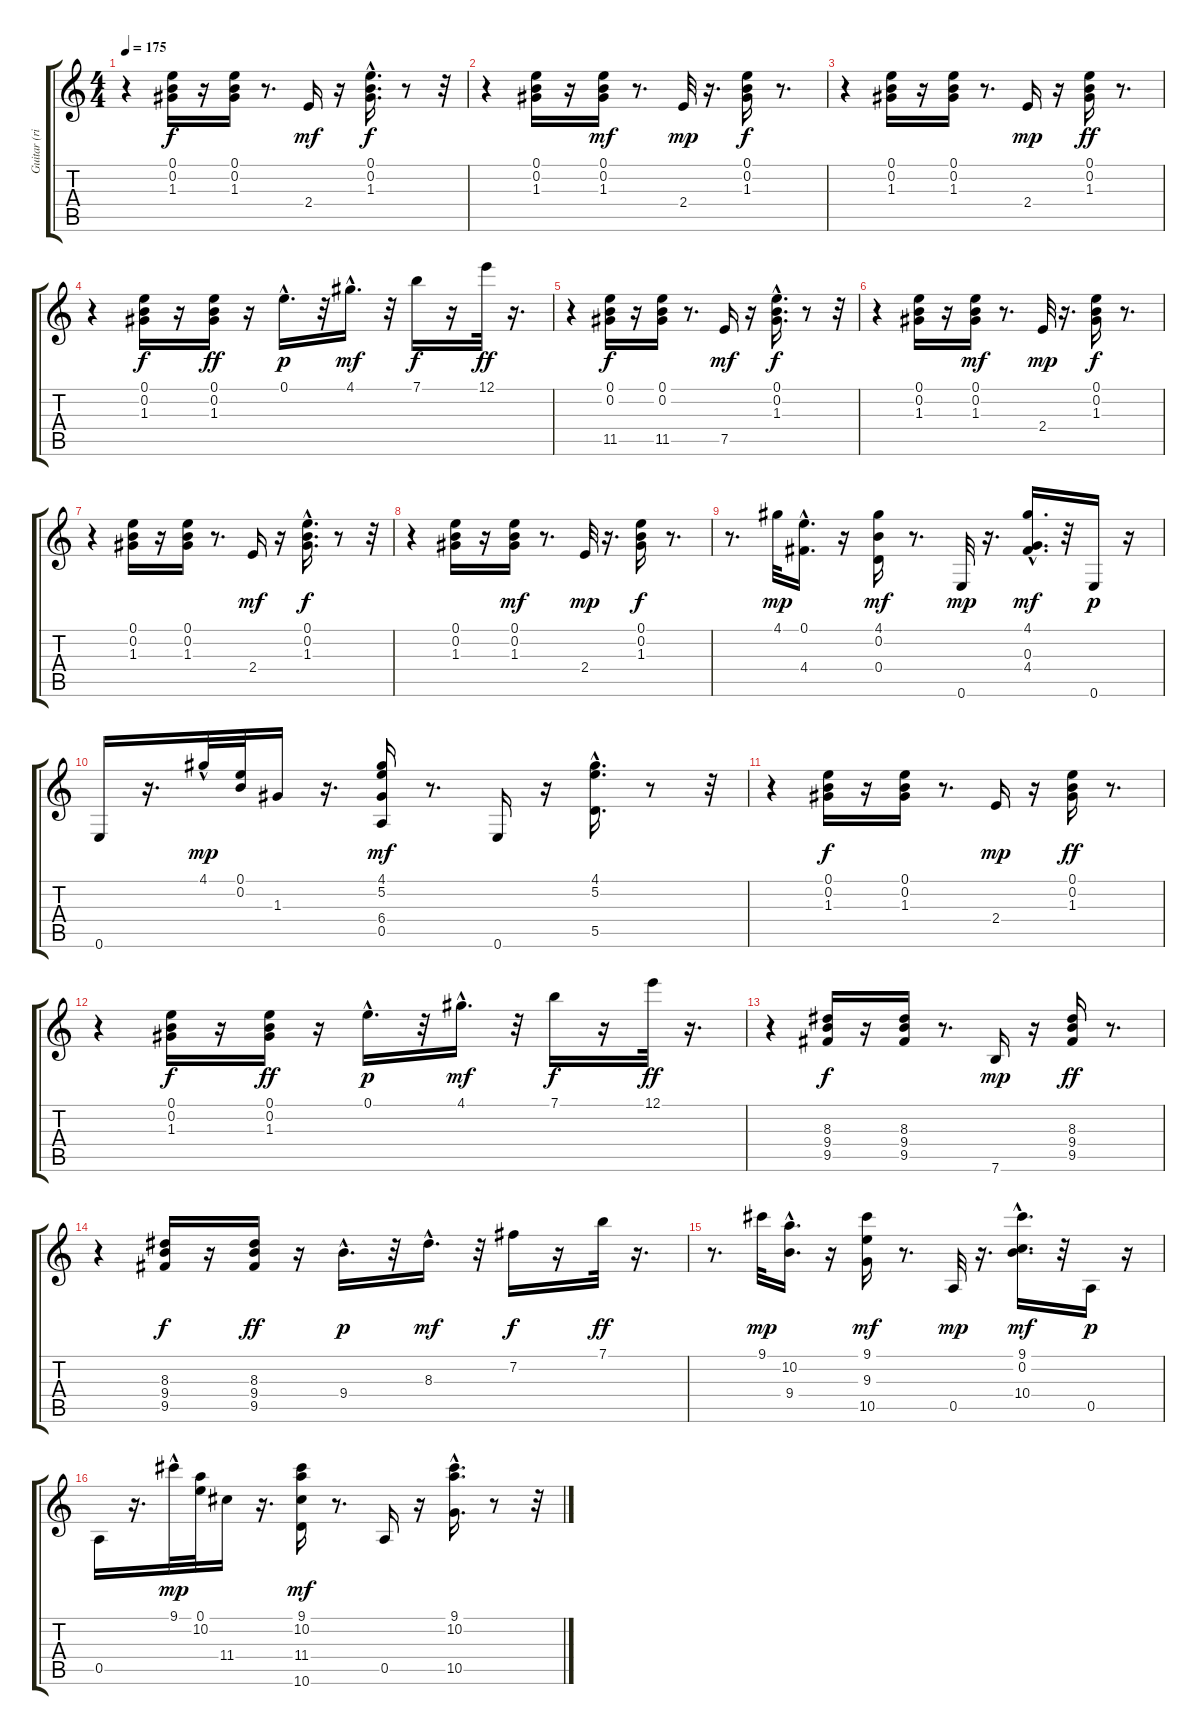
\track ("Guitar (ritm)" "Guitar (ri") {instrument electricguitarjazz}
\staff {score tabs}
\tuning (E4 B3 G3 D3 A2 E2) {hide}
\ts (4 4)
\tempo 175
\clef g2
\ks c
r.4{dy f} (0.1 0.2 1.3).16 r.16 (0.1 0.2 1.3).16 r.8{d} 2.4.16{dy mf} r.16 (0.1{hac} 0.2{hac} 1.3{hac}).16{d dy f} r.8 r.32 |
r.4 (0.1 0.2 1.3).16 r.16 (0.1 0.2 1.3).16{dy mf} r.8{d} 2.4.32{dy mp} r.16{d} (0.1 0.2 1.3).16{dy f} r.8{d} |
r.4 (0.1 0.2 1.3).16 r.16 (0.1 0.2 1.3).16 r.8{d} 2.4.16{dy mp} r.16 (0.1 0.2 1.3).16{dy ff} r.8{d} |
r.4 (0.1 0.2 1.3).16{dy f} r.16 (0.1 0.2 1.3).16{dy ff} r.16 0.1{hac}.16{d dy p} r.32 4.1{hac}.16{d dy mf} r.32 7.1.16{dy f} r.16 12.1.32{dy ff} r.16{d} |
r.4 (0.1 0.2 11.5).16{dy f} r.16 (0.1 0.2 11.5).16 r.8{d} 7.5.16{dy mf} r.16 (0.1{hac} 0.2{hac} 1.3{hac}).16{d dy f} r.8 r.32 |
r.4 (0.1 0.2 1.3).16 r.16 (0.1 0.2 1.3).16{dy mf} r.8{d} 2.4.32{dy mp} r.16{d} (0.1 0.2 1.3).16{dy f} r.8{d} |
r.4 (0.1 0.2 1.3).16 r.16 (0.1 0.2 1.3).16 r.8{d} 2.4.16{dy mf} r.16 (0.1{hac} 0.2{hac} 1.3{hac}).16{d dy f} r.8 r.32 |
r.4 (0.1 0.2 1.3).16 r.16 (0.1 0.2 1.3).16{dy mf} r.8{d} 2.4.32{dy mp} r.16{d} (0.1 0.2 1.3).16{dy f} r.8{d} |
r.8{d} 4.1.32{dy mp} (0.1{hac} 4.4).16{d} r.16 (4.1 0.2 0.4).16{dy mf} r.8{d} 0.6.32{dy mp} r.16{d} (4.1{hac} 0.3{hac} 4.4{hac}).16{d dy mf} r.32 0.6.16{dy p} r.16 |
0.6.16 r.16{d} 4.1{hac}.32{dy mp} (0.1 0.2).32 1.3.16 r.16{d} (4.1 5.2 6.4 0.5).16{dy mf} r.8{d} 0.6.16 r.16 (4.1 5.2{hac} 5.5).16{d} r.8 r.32 |
r.4 (0.1 0.2 1.3).16{dy f} r.16 (0.1 0.2 1.3).16 r.8{d} 2.4.16{dy mp} r.16 (0.1 0.2 1.3).16{dy ff} r.8{d} |
r.4 (0.1 0.2 1.3).16{dy f} r.16 (0.1 0.2 1.3).16{dy ff} r.16 0.1{hac}.16{d dy p} r.32 4.1{hac}.16{d dy mf} r.32 7.1.16{dy f} r.16 12.1.32{dy ff} r.16{d} |
r.4 (8.3 9.4 9.5).16{dy f} r.16 (8.3 9.4 9.5).16 r.8{d} 7.6.16{dy mp} r.16 (8.3 9.4 9.5).16{dy ff} r.8{d} |
r.4 (8.3 9.4 9.5).16{dy f} r.16 (8.3 9.4 9.5).16{dy ff} r.16 9.4{hac}.16{d dy p} r.32 8.3{hac}.16{d dy mf} r.32 7.2.16{dy f} r.16 7.1.32{dy ff} r.16{d} |
r.8{d} 9.1.32{dy mp} (10.2{hac} 9.4).16{d} r.16 (9.1 9.3 10.5).16{dy mf} r.8{d} 0.5.32{dy mp} r.16{d} (9.1{hac} 0.2{hac} 10.4{hac}).16{d dy mf} r.32 0.5.16{dy p} r.16 |
0.5.16 r.16{d} 9.1{hac}.32{dy mp} (0.1 10.2).32 11.4.16 r.16{d} (9.1 10.2 11.4 10.6).16{dy mf} r.8{d} 0.5.16 r.16 (9.1 10.2{hac} 10.5).16{d} r.8 r.32
